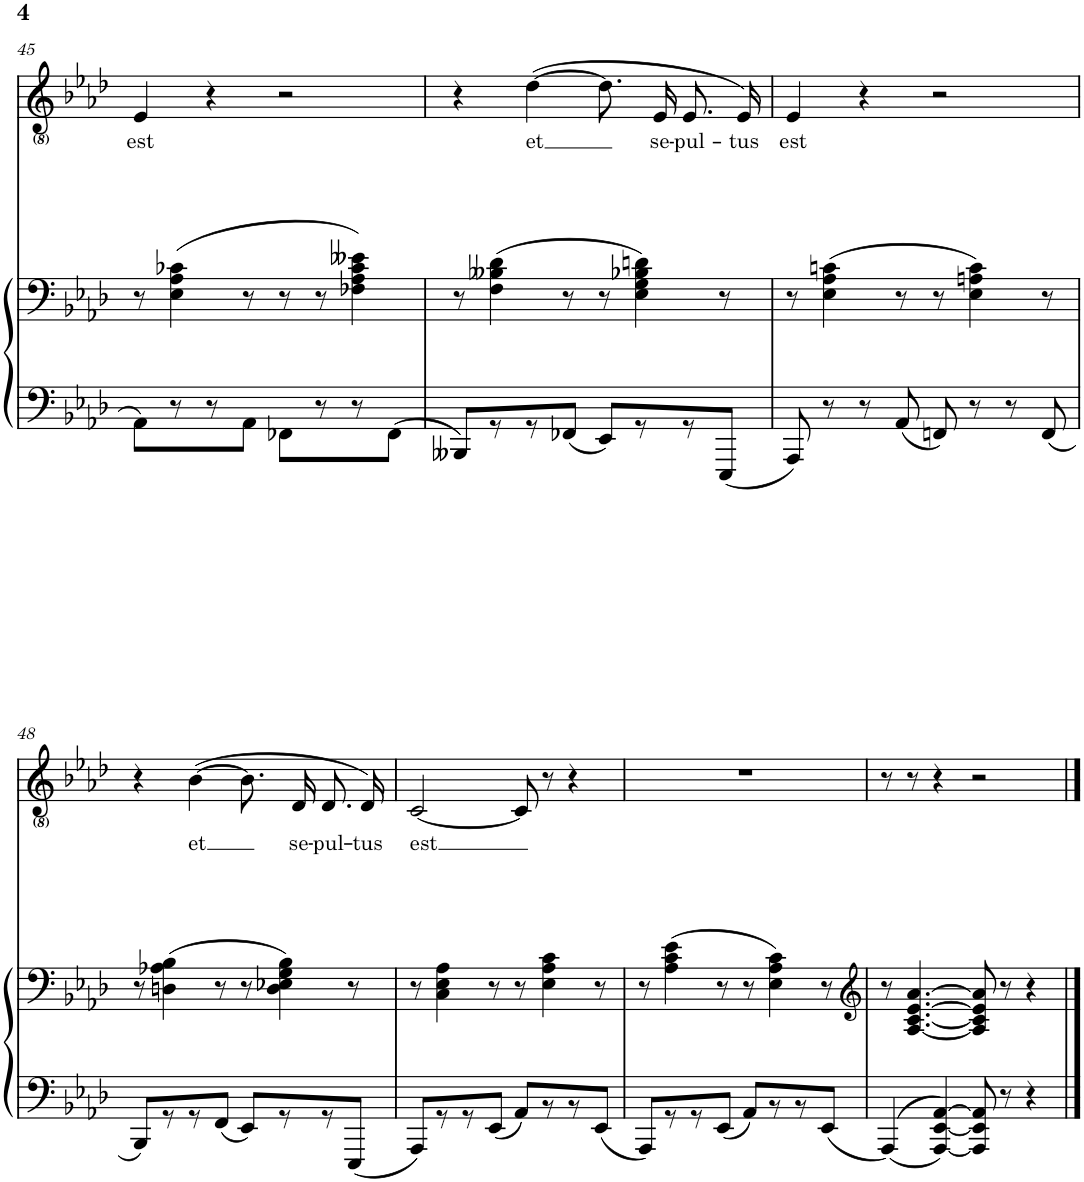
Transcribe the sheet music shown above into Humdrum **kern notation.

**kern	**kern	**kern	**text
*part2	*part2	*part1	*part1
*staff3	*staff2	*staff1	*staff1
*I"Piano	*	*I"Voice	*
*I'Pno	*	*I'V	*
!!LO:PB:g=z
*clefF4	*clefF4	*clefG2	*
*k[b-e-a-d-]	*k[b-e-a-d-]	*k[b-e-a-d-]	*
*M4/4	*M4/4	*M4/4	*
=45	=45	=45	=45
!	!	!	!LO:LY:b
8AA-\L	8r	4e-/	est
8r	(4E-\ 4A-\ 4c-X\	.	.
8r	.	4r	.
8AA-\J	8r	.	.
8FF-X\L	8r	2r	.
8r	8r	.	.
8r	4F-X\ 4A-\ 4c-\ 4e--X\)	.	.
8FF-\J	.	.	.
=46	=46	=46	=46
8BBB--X/L	8r	4r	.
8r	(4F\ 4B--X\ 4d-\	.	.
!	!	!	!LO:LY:b
8r	.	([4dd-\	et
8FF-X/J	8r	.	.
8EE-/L	8r	8.dd-/L]	.
8r	4E-\ 4G\ 4B-X\ 4dn\)	.	.
!	!	!	!LO:LY:b
.	.	16e-/Jk	se-
!	!	!	!LO:LY:b
8r	.	8.e-/L	-pul-
8EEE-/J	8r	.	.
!	!	!	!LO:LY:b
.	.	16e-/Jk)	-tus
=47	=47	=47	=47
!	!	!	!LO:LY:b
8AAA-/	8r	4e-/	est
8r	(4E-\ 4A-\ 4cn\	.	.
8r	.	4r	.
8AA-/	8r	.	.
8FFn/	8r	2r	.
8r	4E-\ 4An\ 4c\)	.	.
8r	.	.	.
8FF/	8r	.	.
!!LO:LB:g=z
=48	=48	=48	=48
8BBB-/L	8r	4r	.
8r	(4Dn\ 4A-X\ 4B-\	.	.
!	!	!	!LO:LY:b
8r	.	([4b-\	et
8FF/J	8r	.	.
8EE-/L	8r	8.b-/L]	.
8r	4D\ 4E-X\ 4G\ 4B-\)	.	.
!	!	!	!LO:LY:b
.	.	16d-/Jk	se-
!	!	!	!LO:LY:b
8r	.	8.d-/L	-pul-
8EEE-/J	8r	.	.
!	!	!	!LO:LY:b
.	.	16d-/Jk)	-tus
=49	=49	=49	=49
!	!	!	!LO:LY:b
8AAA-/L	8r	[2c/	est
8r	4C\ 4E-\ 4A-\	.	.
8r	.	.	.
8EE-/J	8r	.	.
8AA-/L	8r	8c/]	.
8r	4E-\ 4A-\ 4c\	8r	.
8r	.	4r	.
8EE-/J	8r	.	.
=50	=50	=50	=50
8AAA-/L	8r	1r	.
8r	(4A-\ 4c\ 4e-\	.	.
8r	.	.	.
8EE-/J	8r	.	.
8AA-/L	8r	.	.
8r	4E-\ 4A-\ 4c\)	.	.
8r	.	.	.
8EE-/J	8r	.	.
=51	=51	=51	=51
*	*clefG2	*	*
4AAA-/	8r	8r	.
.	[4.A-/ [4.c/ [4.e-/ [4.a-/	8r	.
[4AAA-/ [4EE-/ [4AA-/	.	4r	.
8AAA-/] 8EE-/] 8AA-/]	8A-/] 8c/] 8e-/] 8a-/]	2r	.
8r	8r	.	.
4r	4r	.	.
==	==	==	==
*-	*-	*-	*-
